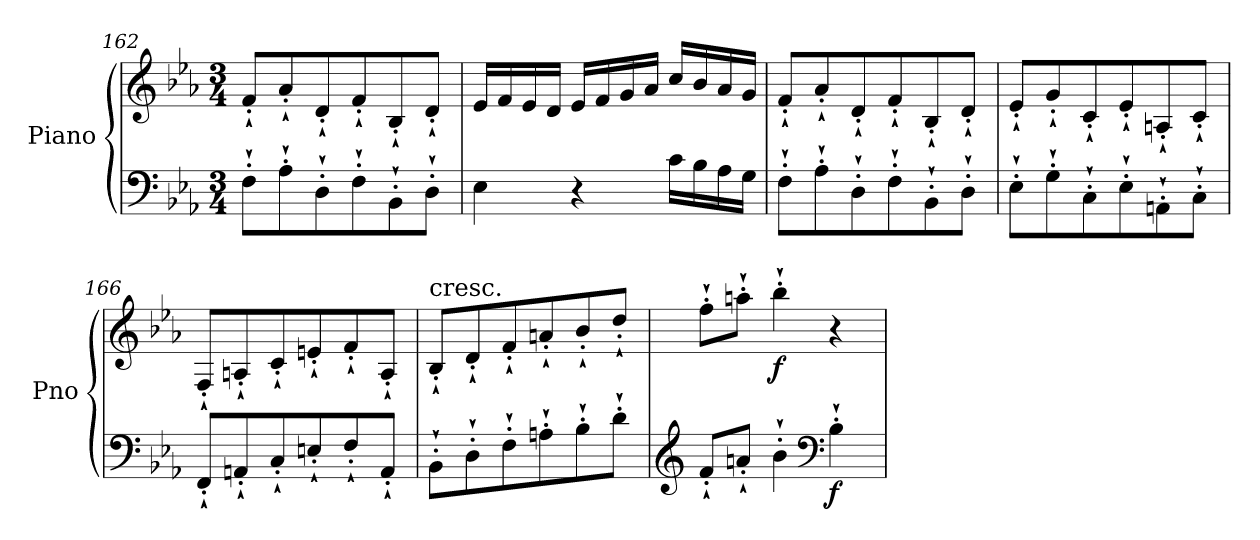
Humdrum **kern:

**kern	**kern	**dynam
*part1	*part1	*part1
*staff2	*staff1	*staff1/2
*I"Piano	*	*
*I'Pno	*	*
*clefF4	*clefG2	*
*k[b-e-a-]	*k[b-e-a-]	*
*E-:	*E-:	*
*M3/4	*M3/4	*
=162	=162	=162
8F'`\L	8f'`/L	.
8A-'`\	8a-'`/	.
8D'`\	8d'`/	.
8F'`\	8f'`/	.
8BB-'`\	8B-'`/	.
8D'`\J	8d'`/J	.
=163	=163	=163
4E-\	16e-/LL	.
.	16f/	.
.	16e-/	.
.	16d/JJ	.
4r	16e-/LL	.
.	16f/	.
.	16g/	.
.	16a-/JJ	.
16c\LL	16cc/LL	.
16B-\	16b-/	.
16A-\	16a-/	.
16G\JJ	16g/JJ	.
!!LO:PB:g=z
=164	=164	=164
8F'`\L	8f'`/L	.
8A-'`\	8a-'`/	.
8D'`\	8d'`/	.
8F'`\	8f'`/	.
8BB-'`\	8B-'`/	.
8D'`\J	8d'`/J	.
=165	=165	=165
8E-'`\L	8e-'`/L	.
8G'`\	8g'`/	.
8C'`\	8c'`/	.
8E-'`\	8e-'`/	.
8AAn'`\	8An'`/	.
8C'`\J	8c'`/J	.
=166	=166	=166
8FF'`/L	8F'`/L	.
8AAn'`/	8An'`/	.
8C'`/	8c'`/	.
8En'`/	8en'`/	.
8F'`/	8f'`/	.
8AA'`/J	8A'`/J	.
=167	=167	=167
!	!LO:TX:a:t=cresc.	!
8BB-'`\L	8B-'`/L	.
8D'`\	8d'`/	.
8F'`\	8f'`/	.
8An'`\	8an'`/	.
8B-'`\	8b-'`/	.
8d'`\J	8dd'`/J	.
=168	=168	=168
*clefG2	*	*
8f'`/L	8ff'`\L	.
8an'`/J	8aan'`\J	.
!	!	!LO:DY:b
4b-'`\	4bb-'`\	f
*clefF4	*	*
!	!	!LO:DY:b=2
4B-'`\	4r	f
=	=	=
*-	*-	*-
